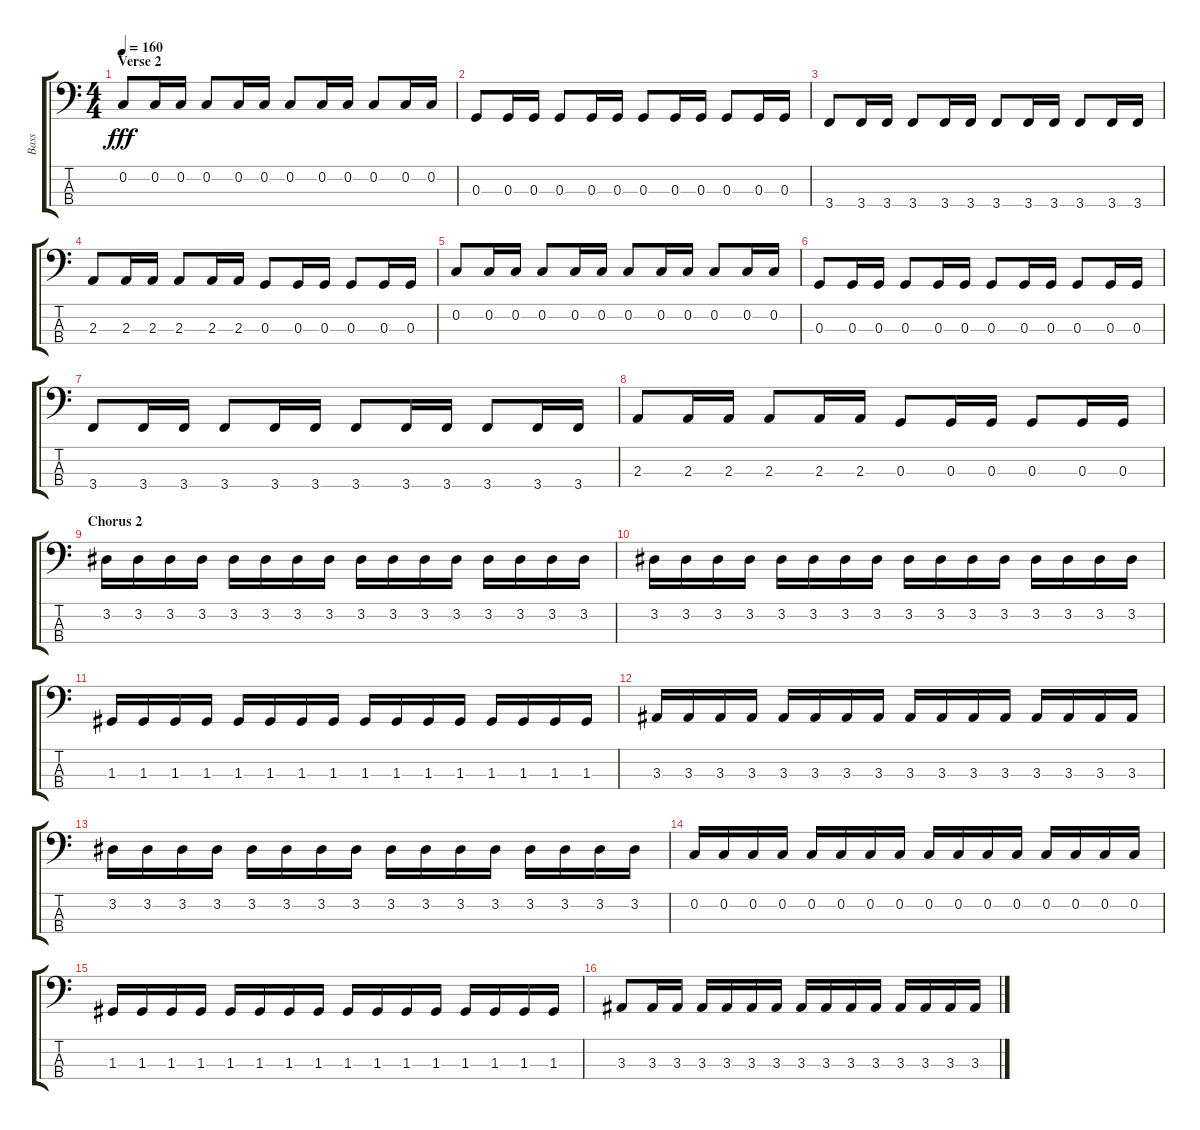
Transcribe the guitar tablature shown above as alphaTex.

\track ("Bass" "Bass") {instrument electricbassfinger}
\staff {score tabs}
\tuning (F2 C2 G1 D1) {hide}
\ts (4 4)
\section ("" "Verse 2")
\tempo 160
\clef f4
\ks c
0.2.8{dy fff} 0.2.16 0.2.16 0.2.8 0.2.16 0.2.16 0.2.8 0.2.16 0.2.16 0.2.8 0.2.16 0.2.16 |
0.3.8 0.3.16 0.3.16 0.3.8 0.3.16 0.3.16 0.3.8 0.3.16 0.3.16 0.3.8 0.3.16 0.3.16 |
3.4.8 3.4.16 3.4.16 3.4.8 3.4.16 3.4.16 3.4.8 3.4.16 3.4.16 3.4.8 3.4.16 3.4.16 |
2.3.8 2.3.16 2.3.16 2.3.8 2.3.16 2.3.16 0.3.8 0.3.16 0.3.16 0.3.8 0.3.16 0.3.16 |
0.2.8 0.2.16 0.2.16 0.2.8 0.2.16 0.2.16 0.2.8 0.2.16 0.2.16 0.2.8 0.2.16 0.2.16 |
0.3.8 0.3.16 0.3.16 0.3.8 0.3.16 0.3.16 0.3.8 0.3.16 0.3.16 0.3.8 0.3.16 0.3.16 |
3.4.8 3.4.16 3.4.16 3.4.8 3.4.16 3.4.16 3.4.8 3.4.16 3.4.16 3.4.8 3.4.16 3.4.16 |
2.3.8 2.3.16 2.3.16 2.3.8 2.3.16 2.3.16 0.3.8 0.3.16 0.3.16 0.3.8 0.3.16 0.3.16 |
\section ("" "Chorus 2")
3.2.16 3.2.16 3.2.16 3.2.16 3.2.16 3.2.16 3.2.16 3.2.16 3.2.16 3.2.16 3.2.16 3.2.16 3.2.16 3.2.16 3.2.16 3.2.16 |
3.2.16 3.2.16 3.2.16 3.2.16 3.2.16 3.2.16 3.2.16 3.2.16 3.2.16 3.2.16 3.2.16 3.2.16 3.2.16 3.2.16 3.2.16 3.2.16 |
1.3.16 1.3.16 1.3.16 1.3.16 1.3.16 1.3.16 1.3.16 1.3.16 1.3.16 1.3.16 1.3.16 1.3.16 1.3.16 1.3.16 1.3.16 1.3.16 |
3.3.16 3.3.16 3.3.16 3.3.16 3.3.16 3.3.16 3.3.16 3.3.16 3.3.16 3.3.16 3.3.16 3.3.16 3.3.16 3.3.16 3.3.16 3.3.16 |
3.2.16 3.2.16 3.2.16 3.2.16 3.2.16 3.2.16 3.2.16 3.2.16 3.2.16 3.2.16 3.2.16 3.2.16 3.2.16 3.2.16 3.2.16 3.2.16 |
0.2.16 0.2.16 0.2.16 0.2.16 0.2.16 0.2.16 0.2.16 0.2.16 0.2.16 0.2.16 0.2.16 0.2.16 0.2.16 0.2.16 0.2.16 0.2.16 |
1.3.16 1.3.16 1.3.16 1.3.16 1.3.16 1.3.16 1.3.16 1.3.16 1.3.16 1.3.16 1.3.16 1.3.16 1.3.16 1.3.16 1.3.16 1.3.16 |
3.3.8 3.3.16 3.3.16 3.3.16 3.3.16 3.3.16 3.3.16 3.3.16 3.3.16 3.3.16 3.3.16 3.3.16 3.3.16 3.3.16 3.3.16
